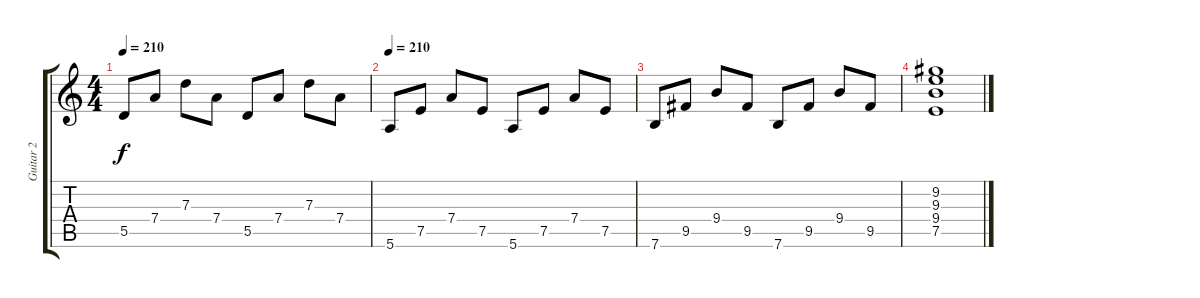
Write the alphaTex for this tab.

\track ("Guitar 2" "Guitar 2") {instrument overdrivenguitar}
\staff {score tabs}
\tuning (E4 B3 G3 D3 A2 E2) {hide}
\ts (4 4)
\tempo 210
\clef g2
\ks c
5.5.8{dy f} 7.4.8 7.3.8 7.4.8 5.5.8 7.4.8 7.3.8 7.4.8 |
\tempo 210
5.6.8 7.5.8 7.4.8 7.5.8 5.6.8 7.5.8 7.4.8 7.5.8 |
7.6.8 9.5.8 9.4.8 9.5.8 7.6.8 9.5.8 9.4.8 9.5.8 |
(9.2 9.3 9.4 7.5).1
